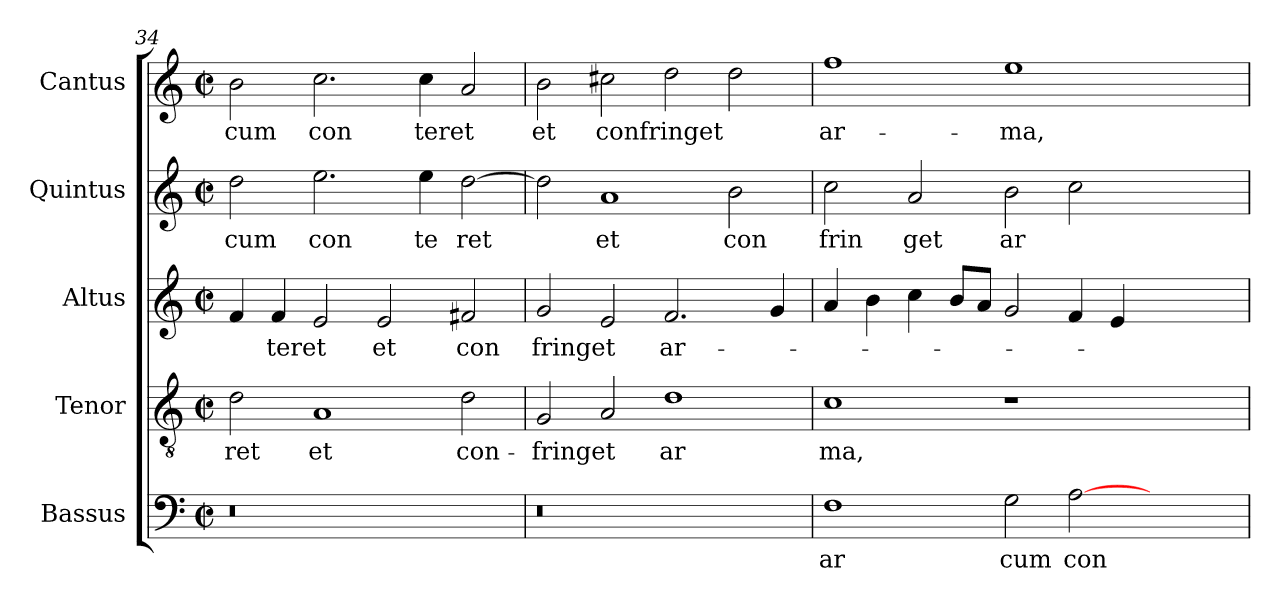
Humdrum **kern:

**kern	**text	**kern	**text	**kern	**text	**kern	**text	**kern	**text
*part5	*part5	*part4	*part4	*part3	*part3	*part2	*part2	*part1	*part1
*staff5	*staff5	*staff4	*staff4	*staff3	*staff3	*staff2	*staff2	*staff1	*staff1
*I"Bassus	*	*I"Tenor	*	*I"Altus	*	*I"Quintus	*	*I"Cantus	*
*clefF4	*	*clefGv2	*	*clefG2	*	*clefG2	*	*clefG2	*
*M2/2	*	*M2/2	*	*M2/2	*	*M2/2	*	*M2/2	*
*met(c|)	*	*met(c|)	*	*met(c|)	*	*met(c|)	*	*met(c|)	*
=34	=34	=34	=34	=34	=34	=34	=34	=34	=34
!	!	!	!LO:LY:b:cj	!	!	!	!LO:LY:b:cj	!	!LO:LY:b:cj
0r	.	2d\	-ret	4f/	.	2dd\	cum	2b\	cum
!	!	!	!	!	!LO:LY:b	!	!	!	!
.	.	.	.	4f/	teret	.	.	.	.
!	!	!	!LO:LY:b:cj	!	!	!	!LO:LY:b:cj	!	!LO:LY:b:cj
.	.	1A	et	2e/	.	2.ee\	con	2.cc\	con
!	!	!	!	!	!LO:LY:b:cj	!	!	!	!
.	.	.	.	2e/	et	.	.	.	.
!	!	!	!	!	!	!	!LO:LY:b:cj	!	!LO:LY:b
.	.	.	.	.	.	4ee\	te	4cc\	teret
!	!	!	!LO:LY:b:cj	!	!LO:LY:b:cj	!	!LO:LY:b	!	!
.	.	2d\	con-	2f#X/	con	[>2dd\	ret	2a/	.
!!LO:LB:g=z
=35	=35	=35	=35	=35	=35	=35	=35	=35	=35
!	!	!	!LO:LY:b:cj	!	!LO:LY:b:cj	!	!	!	!LO:LY:b:cj
0r	.	2G/	-fringet	2g/	fringet	2dd\]	.	2b\	et
!	!	!	!	!	!	!	!LO:LY:b:cj	!	!LO:LY:b
.	.	2A/	.	2e/	.	1a	et	2cc#X\	confringet
!	!	!	!LO:LY:b:cj	!	!LO:LY:b:cj	!	!	!	!
.	.	1d	ar	2.f/	ar-	.	.	2dd\	.
!	!	!	!	!	!	!	!LO:LY:b:cj	!	!
.	.	.	.	.	.	2b\	con	2dd\	.
.	.	.	.	4g/	.	.	.	.	.
=36	=36	=36	=36	=36	=36	=36	=36	=36	=36
!	!LO:LY:b:cj	!	!LO:LY:b:cj	!	!	!	!LO:LY:b:cj	!	!LO:LY:b:cj
1F	ar	1c	ma,	4a/	.	2cc\	frin	1ff	ar-
.	.	.	.	4b\	.	.	.	.	.
!	!	!	!	!	!	!	!LO:LY:b:cj	!	!
.	.	.	.	4cc\	.	2a/	get	.	.
.	.	.	.	8b/L	.	.	.	.	.
.	.	.	.	8a/J	.	.	.	.	.
!	!LO:LY:b:cj	!LO:N:vis=1	!	!	!	!	!LO:LY:b:cj	!	!LO:LY:b:cj
2G\	cum	0r	.	2g/	.	2b\	ar	1ee	-ma,
!	!LO:LY:b	!	!	!	!	!	!	!	!
[>2A\	con	.	.	4f/	.	2cc\	.	.	.
.	.	.	.	4e/	.	.	.	.	.
1ryy	.	.	.	1ryy	.	1ryy	.	1ryy	.
=	=	=	=	=	=	=	=	=	=
*-	*-	*-	*-	*-	*-	*-	*-	*-	*-
